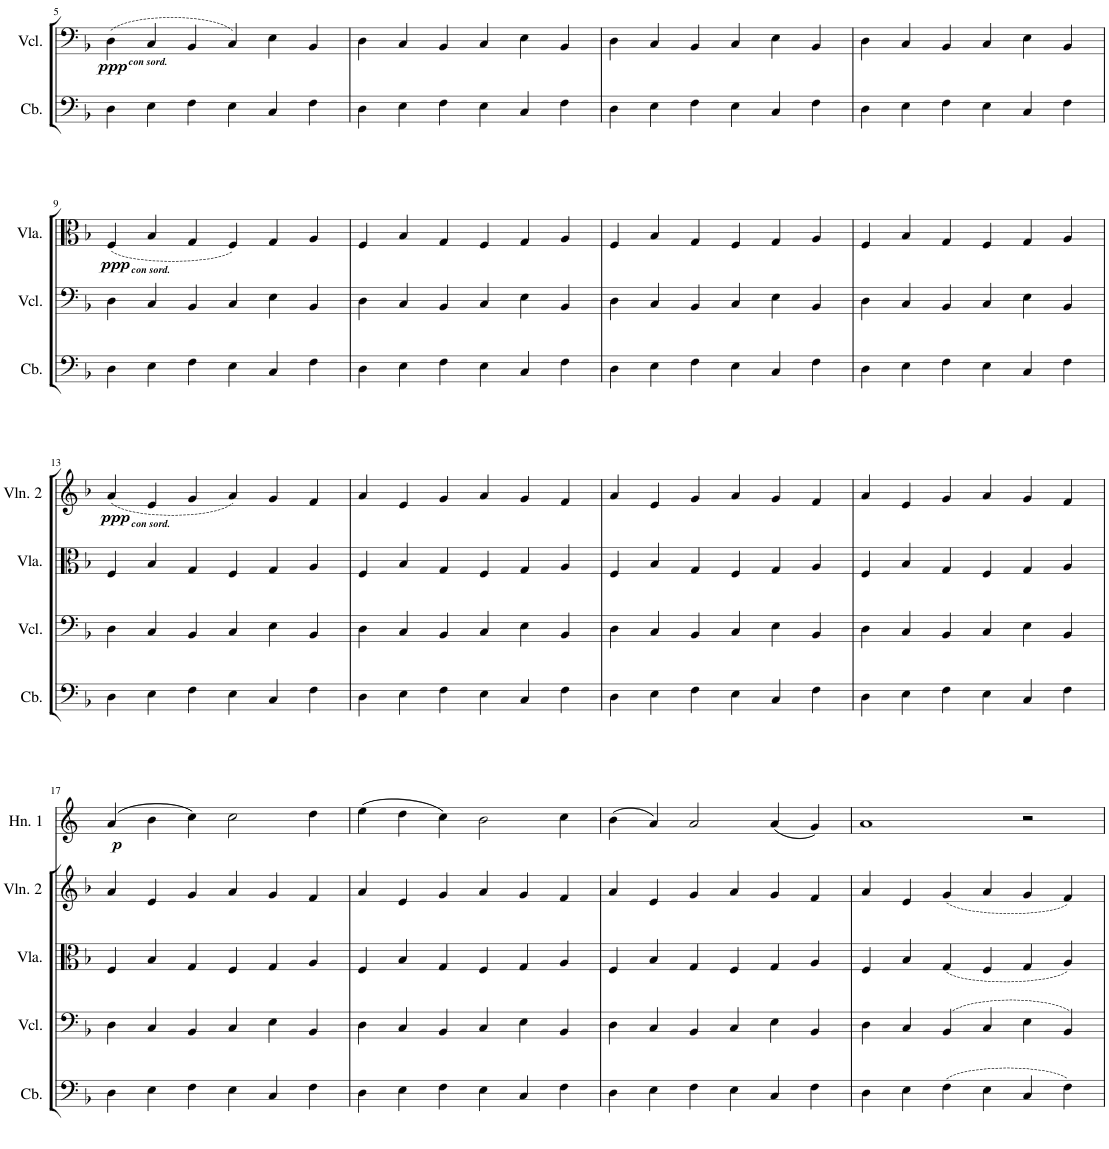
**kern	**kern	**dynam	**kern	**dynam	**kern	**dynam	**kern	**dynam
*part5	*part4	*part4	*part3	*part3	*part2	*part2	*part1	*part1
*staff5	*staff4	*staff4	*staff3	*staff3	*staff2	*staff2	*staff1	*staff1
*I"Cb.	*I"Vcl.	*	*I"Viola	*	*I"Violin 2	*	*I"Horn 1	*
*I'Cb.	*I'Vcl.	*	*I'Vla.	*	*I'Vln. 2	*	*I'Hn. 1	*
!!LO:PB:g=z
*clefF4	*clefF4	*	*clefC3	*	*clefG2	*	*clefG2	*
*Trd7c12	*	*	*	*	*	*	*Trd4c7	*
*k[b-]	*k[b-]	*	*k[b-]	*	*k[b-]	*	*k[]	*
*M6/4	*M6/4	*	*M6/4	*	*M6/4	*	*M6/4	*
=5	=5	=5	=5	=5	=5	=5	=5	=5
!	!LO:TX:b:Bi:t=con sord.	!	!	!	!	!	!	!
!	!	!LO:DY:b	!	!	!	!	!	!
4D\	(4D\	ppp	1.r	.	1.r	.	1.r	.
4E\	4C/	.	.	.	.	.	.	.
4F\	4BB-/	.	.	.	.	.	.	.
4E\	4C/)	.	.	.	.	.	.	.
4C/	4E\	.	.	.	.	.	.	.
4F\	4BB-/	.	.	.	.	.	.	.
=6	=6	=6	=6	=6	=6	=6	=6	=6
4D\	4D\	.	1.r	.	1.r	.	1.r	.
4E\	4C/	.	.	.	.	.	.	.
4F\	4BB-/	.	.	.	.	.	.	.
4E\	4C/	.	.	.	.	.	.	.
4C/	4E\	.	.	.	.	.	.	.
4F\	4BB-/	.	.	.	.	.	.	.
=7	=7	=7	=7	=7	=7	=7	=7	=7
4D\	4D\	.	1.r	.	1.r	.	1.r	.
4E\	4C/	.	.	.	.	.	.	.
4F\	4BB-/	.	.	.	.	.	.	.
4E\	4C/	.	.	.	.	.	.	.
4C/	4E\	.	.	.	.	.	.	.
4F\	4BB-/	.	.	.	.	.	.	.
=8	=8	=8	=8	=8	=8	=8	=8	=8
4D\	4D\	.	1.r	.	1.r	.	1.r	.
4E\	4C/	.	.	.	.	.	.	.
4F\	4BB-/	.	.	.	.	.	.	.
4E\	4C/	.	.	.	.	.	.	.
4C/	4E\	.	.	.	.	.	.	.
4F\	4BB-/	.	.	.	.	.	.	.
!!LO:LB:g=z
=9	=9	=9	=9	=9	=9	=9	=9	=9
!	!	!	!LO:TX:b:Bi:t=con sord.	!	!	!	!	!
!	!	!	!	!LO:DY:b	!	!	!	!
4D\	4D\	.	(4F/	ppp	1.r	.	1.r	.
4E\	4C/	.	4B-/	.	.	.	.	.
4F\	4BB-/	.	4G/	.	.	.	.	.
4E\	4C/	.	4F/)	.	.	.	.	.
4C/	4E\	.	4G/	.	.	.	.	.
4F\	4BB-/	.	4A/	.	.	.	.	.
=10	=10	=10	=10	=10	=10	=10	=10	=10
4D\	4D\	.	4F/	.	1.r	.	1.r	.
4E\	4C/	.	4B-/	.	.	.	.	.
4F\	4BB-/	.	4G/	.	.	.	.	.
4E\	4C/	.	4F/	.	.	.	.	.
4C/	4E\	.	4G/	.	.	.	.	.
4F\	4BB-/	.	4A/	.	.	.	.	.
=11	=11	=11	=11	=11	=11	=11	=11	=11
4D\	4D\	.	4F/	.	1.r	.	1.r	.
4E\	4C/	.	4B-/	.	.	.	.	.
4F\	4BB-/	.	4G/	.	.	.	.	.
4E\	4C/	.	4F/	.	.	.	.	.
4C/	4E\	.	4G/	.	.	.	.	.
4F\	4BB-/	.	4A/	.	.	.	.	.
=12	=12	=12	=12	=12	=12	=12	=12	=12
4D\	4D\	.	4F/	.	1.r	.	1.r	.
4E\	4C/	.	4B-/	.	.	.	.	.
4F\	4BB-/	.	4G/	.	.	.	.	.
4E\	4C/	.	4F/	.	.	.	.	.
4C/	4E\	.	4G/	.	.	.	.	.
4F\	4BB-/	.	4A/	.	.	.	.	.
!!LO:LB:g=z
=13	=13	=13	=13	=13	=13	=13	=13	=13
!	!	!	!	!	!LO:TX:b:Bi:t=con sord.	!	!	!
!	!	!	!	!	!	!LO:DY:b	!	!
4D\	4D\	.	4F/	.	(4a/	ppp	1.r	.
4E\	4C/	.	4B-/	.	4e/	.	.	.
4F\	4BB-/	.	4G/	.	4g/	.	.	.
4E\	4C/	.	4F/	.	4a/)	.	.	.
4C/	4E\	.	4G/	.	4g/	.	.	.
4F\	4BB-/	.	4A/	.	4f/	.	.	.
=14	=14	=14	=14	=14	=14	=14	=14	=14
4D\	4D\	.	4F/	.	4a/	.	1.r	.
4E\	4C/	.	4B-/	.	4e/	.	.	.
4F\	4BB-/	.	4G/	.	4g/	.	.	.
4E\	4C/	.	4F/	.	4a/	.	.	.
4C/	4E\	.	4G/	.	4g/	.	.	.
4F\	4BB-/	.	4A/	.	4f/	.	.	.
=15	=15	=15	=15	=15	=15	=15	=15	=15
4D\	4D\	.	4F/	.	4a/	.	1.r	.
4E\	4C/	.	4B-/	.	4e/	.	.	.
4F\	4BB-/	.	4G/	.	4g/	.	.	.
4E\	4C/	.	4F/	.	4a/	.	.	.
4C/	4E\	.	4G/	.	4g/	.	.	.
4F\	4BB-/	.	4A/	.	4f/	.	.	.
=16	=16	=16	=16	=16	=16	=16	=16	=16
4D\	4D\	.	4F/	.	4a/	.	1.r	.
4E\	4C/	.	4B-/	.	4e/	.	.	.
4F\	4BB-/	.	4G/	.	4g/	.	.	.
4E\	4C/	.	4F/	.	4a/	.	.	.
4C/	4E\	.	4G/	.	4g/	.	.	.
4F\	4BB-/	.	4A/	.	4f/	.	.	.
!!LO:LB:g=z
=17	=17	=17	=17	=17	=17	=17	=17	=17
!	!	!	!	!	!	!	!	!LO:DY:b
4D\	4D\	.	4F/	.	4a/	.	(4a/	p
4E\	4C/	.	4B-/	.	4e/	.	4b\	.
4F\	4BB-/	.	4G/	.	4g/	.	4cc\)	.
4E\	4C/	.	4F/	.	4a/	.	2cc\	.
4C/	4E\	.	4G/	.	4g/	.	.	.
4F\	4BB-/	.	4A/	.	4f/	.	4dd\	.
=18	=18	=18	=18	=18	=18	=18	=18	=18
4D\	4D\	.	4F/	.	4a/	.	(4ee\	.
4E\	4C/	.	4B-/	.	4e/	.	4dd\	.
4F\	4BB-/	.	4G/	.	4g/	.	4cc\)	.
4E\	4C/	.	4F/	.	4a/	.	2b\	.
4C/	4E\	.	4G/	.	4g/	.	.	.
4F\	4BB-/	.	4A/	.	4f/	.	4cc\	.
=19	=19	=19	=19	=19	=19	=19	=19	=19
4D\	4D\	.	4F/	.	4a/	.	(4b\	.
4E\	4C/	.	4B-/	.	4e/	.	4a/)	.
4F\	4BB-/	.	4G/	.	4g/	.	2a/	.
4E\	4C/	.	4F/	.	4a/	.	.	.
4C/	4E\	.	4G/	.	4g/	.	(4a/	.
4F\	4BB-/	.	4A/	.	4f/	.	4g/)	.
=20	=20	=20	=20	=20	=20	=20	=20	=20
4D\	4D\	.	4F/	.	4a/	.	1a	.
4E\	4C/	.	4B-/	.	4e/	.	.	.
(4F\	(4BB-/	.	(4G/	.	(4g/	.	.	.
4E\	4C/	.	4F/	.	4a/	.	.	.
4C/	4E\	.	4G/	.	4g/	.	2r	.
4F\)	4BB-/)	.	4A/)	.	4f/)	.	.	.
=	=	=	=	=	=	=	=	=
*-	*-	*-	*-	*-	*-	*-	*-	*-
